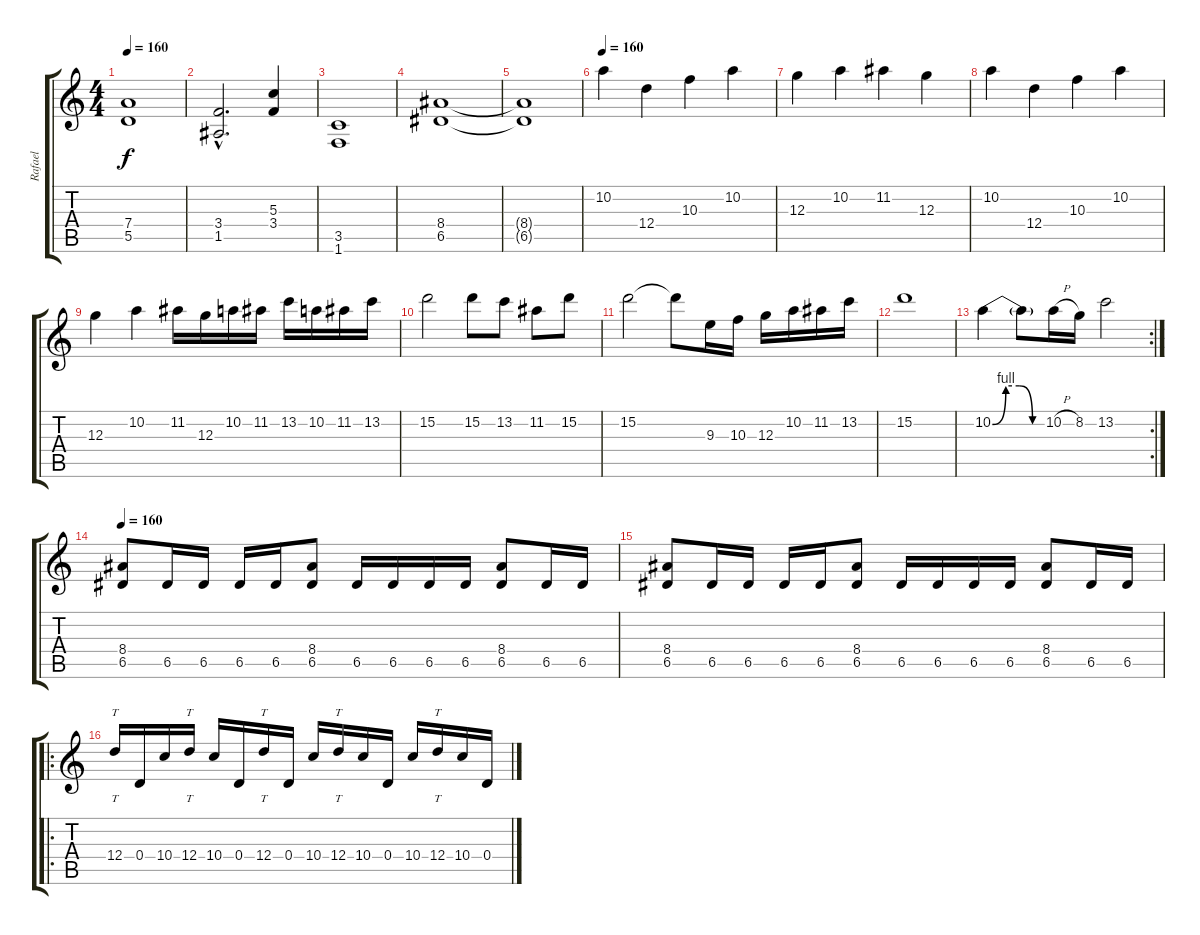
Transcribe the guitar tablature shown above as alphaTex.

\track ("Rafael" "Rafael") {instrument distortionguitar}
\staff {score tabs}
\tuning (E4 B3 G3 D3 A2 E2) {hide}
\ts (4 4)
\tempo 160
\clef g2
\ks c
(7.4 5.5).1{dy f} |
(3.4{hac} 1.5{hac}).2{d} (5.3 3.4).4 |
(3.5 1.6).1 |
(8.4 6.5).1 |
(8.4{t} 6.5{t}).1 |
\tempo 160
10.2.4 12.4.4 10.3.4 10.2.4 |
12.3.4 10.2.4 11.2.4 12.3.4 |
10.2.4 12.4.4 10.3.4 10.2.4 |
12.3.4 10.2.4 11.2.16 12.3.16 10.2.16 11.2.16 13.2.16 10.2.16 11.2.16 13.2.16 |
15.2.2 15.2.8 13.2.8 11.2.8 15.2.8 |
15.2.2 15.2{t}.8 9.3.16 10.3.16 12.3.16 10.2.16 11.2.16 13.2.16 |
15.2.1 |
\rc 2
10.2{be (custom 0 0 15 4 30 4 45 0 60 0)}.4 10.2{t}.8 10.2{h}.16 8.2.16 13.2.2 |
\tempo 160
(8.4 6.5).8 6.5.16 6.5.16 6.5.16 6.5.16 (8.4 6.5).8 6.5.16 6.5.16 6.5.16 6.5.16 (8.4 6.5).8 6.5.16 6.5.16 |
(8.4 6.5).8 6.5.16 6.5.16 6.5.16 6.5.16 (8.4 6.5).8 6.5.16 6.5.16 6.5.16 6.5.16 (8.4 6.5).8 6.5.16 6.5.16 |
\ro
12.4.16{tt} 0.4.16 10.4.16 12.4.16{tt} 10.4.16 0.4.16 12.4.16{tt} 0.4.16 10.4.16 12.4.16{tt} 10.4.16 0.4.16 10.4.16 12.4.16{tt} 10.4.16 0.4.16
